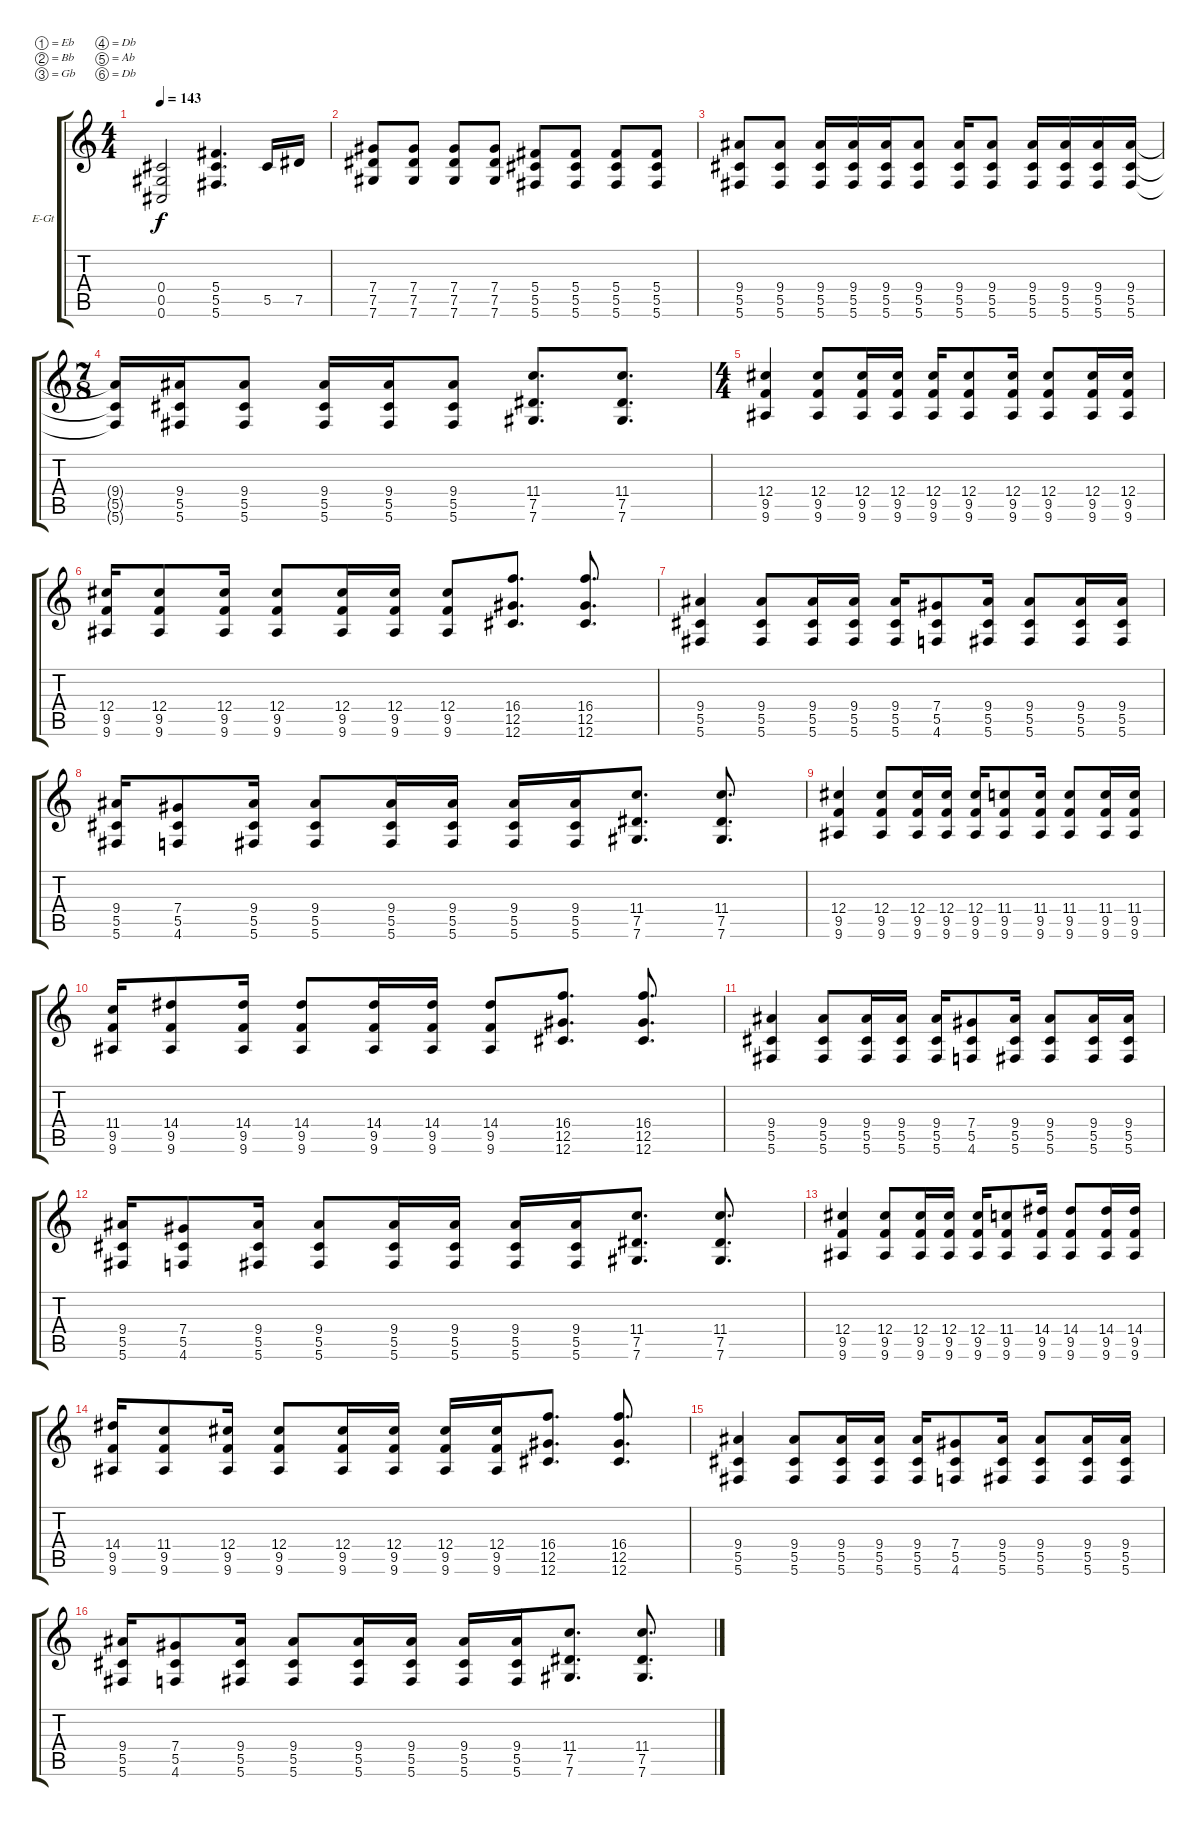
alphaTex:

\bracketExtendMode groupsimilarinstruments
\firstSystemTrackNameOrientation horizontal
\otherSystemsTrackNameOrientation horizontal
\track ("Tim" "E-Gt") {instrument distortionguitar}
\staff {score tabs}
\tuning (Eb4 Bb3 Gb3 Db3 Ab2 Db2)
\ts (4 4)
\tempo 143
\clef g2
\ks c
(0.4 0.5 0.6).2{dy f} (5.4 5.5 5.6).4{d} 5.5.16 7.5.16 |
(7.4 7.5 7.6).8 (7.4 7.5 7.6).8 (7.4 7.5 7.6).8 (7.4 7.5 7.6).8 (5.4 5.5 5.6).8 (5.4 5.5 5.6).8 (5.4 5.5 5.6).8 (5.4 5.5 5.6).8 |
(9.4 5.5 5.6).8 (9.4 5.5 5.6).8 (9.4 5.5 5.6).16 (9.4 5.5 5.6).16 (9.4 5.5 5.6).16 (9.4 5.5 5.6).8 (9.4 5.5 5.6).16 (9.4 5.5 5.6).8 (9.4 5.5 5.6).16 (9.4 5.5 5.6).16 (9.4 5.5 5.6).16 (9.4 5.5 5.6).16 |
\ts (7 8)
\beaming (8 2 2 2 2)
(9.4{t} 5.5{t} 5.6{t}).16 (9.4 5.5 5.6).16 (9.4 5.5 5.6).8 (9.4 5.5 5.6).16 (9.4 5.5 5.6).16 (9.4 5.5 5.6).8 (11.4 7.5 7.6).8{d} (11.4 7.5 7.6).8{d} |
\ts (4 4)
\beaming (8 2 2 2 2)
(12.4 9.5 9.6).4 (12.4 9.5 9.6).8 (12.4 9.5 9.6).16 (12.4 9.5 9.6).16 (12.4 9.5 9.6).16 (12.4 9.5 9.6).8 (12.4 9.5 9.6).16 (12.4 9.5 9.6).8 (12.4 9.5 9.6).16 (12.4 9.5 9.6).16 |
(12.4 9.5 9.6).16 (12.4 9.5 9.6).8 (12.4 9.5 9.6).16 (12.4 9.5 9.6).8 (12.4 9.5 9.6).16 (12.4 9.5 9.6).16 (12.4 9.5 9.6).8 (16.4 12.5 12.6).8{d} (16.4 12.5 12.6).8{d} |
(9.4 5.5 5.6).4 (9.4 5.5 5.6).8 (9.4 5.5 5.6).16 (9.4 5.5 5.6).16 (9.4 5.5 5.6).16 (7.4 5.5 4.6).8 (9.4 5.5 5.6).16 (9.4 5.5 5.6).8 (9.4 5.5 5.6).16 (9.4 5.5 5.6).16 |
(9.4 5.5 5.6).16 (7.4 5.5 4.6).8 (9.4 5.5 5.6).16 (9.4 5.5 5.6).8 (9.4 5.5 5.6).16 (9.4 5.5 5.6).16 (9.4 5.5 5.6).16 (9.4 5.5 5.6).16 (11.4 7.5 7.6).8{d} (11.4 7.5 7.6).8{d} |
(12.4 9.5 9.6).4 (12.4 9.5 9.6).8 (12.4 9.5 9.6).16 (12.4 9.5 9.6).16 (12.4 9.5 9.6).16 (11.4 9.5 9.6).8 (11.4 9.5 9.6).16 (11.4 9.5 9.6).8 (11.4 9.5 9.6).16 (11.4 9.5 9.6).16 |
(11.4 9.5 9.6).16 (14.4 9.5 9.6).8 (14.4 9.5 9.6).16 (14.4 9.5 9.6).8 (14.4 9.5 9.6).16 (14.4 9.5 9.6).16 (14.4 9.5 9.6).8 (16.4 12.5 12.6).8{d} (16.4 12.5 12.6).8{d} |
(9.4 5.5 5.6).4 (9.4 5.5 5.6).8 (9.4 5.5 5.6).16 (9.4 5.5 5.6).16 (9.4 5.5 5.6).16 (7.4 5.5 4.6).8 (9.4 5.5 5.6).16 (9.4 5.5 5.6).8 (9.4 5.5 5.6).16 (9.4 5.5 5.6).16 |
(9.4 5.5 5.6).16 (7.4 5.5 4.6).8 (9.4 5.5 5.6).16 (9.4 5.5 5.6).8 (9.4 5.5 5.6).16 (9.4 5.5 5.6).16 (9.4 5.5 5.6).16 (9.4 5.5 5.6).16 (11.4 7.5 7.6).8{d} (11.4 7.5 7.6).8{d} |
(12.4 9.5 9.6).4 (12.4 9.5 9.6).8 (12.4 9.5 9.6).16 (12.4 9.5 9.6).16 (12.4 9.5 9.6).16 (11.4 9.5 9.6).8 (14.4 9.5 9.6).16 (14.4 9.5 9.6).8 (14.4 9.5 9.6).16 (14.4 9.5 9.6).16 |
(14.4 9.5 9.6).16 (11.4 9.5 9.6).8 (12.4 9.5 9.6).16 (12.4 9.5 9.6).8 (12.4 9.5 9.6).16 (12.4 9.5 9.6).16 (12.4 9.5 9.6).16 (12.4 9.5 9.6).16 (16.4 12.5 12.6).8{d} (16.4 12.5 12.6).8{d} |
(9.4 5.5 5.6).4 (9.4 5.5 5.6).8 (9.4 5.5 5.6).16 (9.4 5.5 5.6).16 (9.4 5.5 5.6).16 (7.4 5.5 4.6).8 (9.4 5.5 5.6).16 (9.4 5.5 5.6).8 (9.4 5.5 5.6).16 (9.4 5.5 5.6).16 |
(9.4 5.5 5.6).16 (7.4 5.5 4.6).8 (9.4 5.5 5.6).16 (9.4 5.5 5.6).8 (9.4 5.5 5.6).16 (9.4 5.5 5.6).16 (9.4 5.5 5.6).16 (9.4 5.5 5.6).16 (11.4 7.5 7.6).8{d} (11.4 7.5 7.6).8{d}
